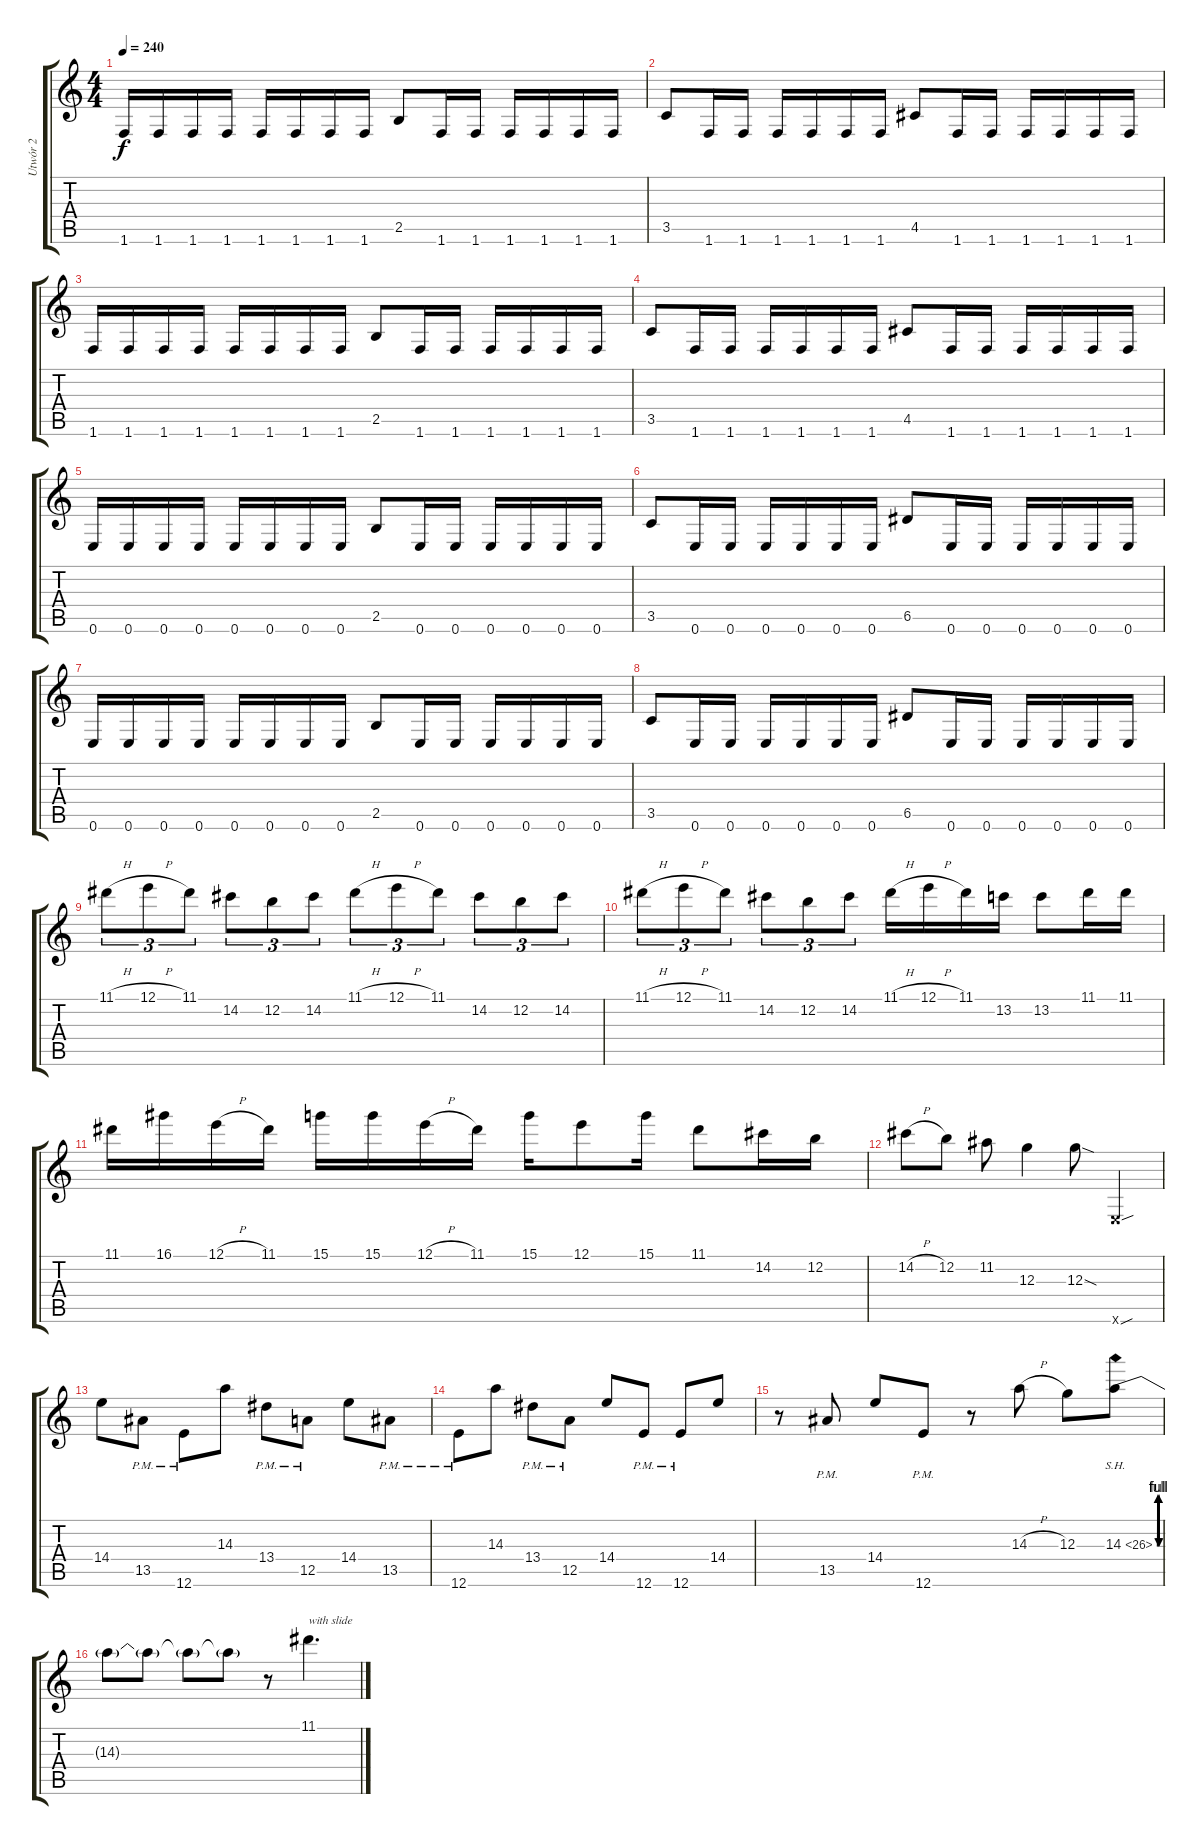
\track ("Utwór 2" "Utwór 2") {instrument distortionguitar}
\staff {score tabs}
\tuning (E4 B3 G3 D3 A2 E2) {hide}
\ts (4 4)
\tempo 240
\clef g2
\ks c
1.6.16{dy f} 1.6.16 1.6.16 1.6.16 1.6.16 1.6.16 1.6.16 1.6.16 2.5.8 1.6.16 1.6.16 1.6.16 1.6.16 1.6.16 1.6.16 |
3.5.8 1.6.16 1.6.16 1.6.16 1.6.16 1.6.16 1.6.16 4.5.8 1.6.16 1.6.16 1.6.16 1.6.16 1.6.16 1.6.16 |
1.6.16 1.6.16 1.6.16 1.6.16 1.6.16 1.6.16 1.6.16 1.6.16 2.5.8 1.6.16 1.6.16 1.6.16 1.6.16 1.6.16 1.6.16 |
3.5.8 1.6.16 1.6.16 1.6.16 1.6.16 1.6.16 1.6.16 4.5.8 1.6.16 1.6.16 1.6.16 1.6.16 1.6.16 1.6.16 |
0.6.16 0.6.16 0.6.16 0.6.16 0.6.16 0.6.16 0.6.16 0.6.16 2.5.8 0.6.16 0.6.16 0.6.16 0.6.16 0.6.16 0.6.16 |
3.5.8 0.6.16 0.6.16 0.6.16 0.6.16 0.6.16 0.6.16 6.5.8 0.6.16 0.6.16 0.6.16 0.6.16 0.6.16 0.6.16 |
0.6.16 0.6.16 0.6.16 0.6.16 0.6.16 0.6.16 0.6.16 0.6.16 2.5.8 0.6.16 0.6.16 0.6.16 0.6.16 0.6.16 0.6.16 |
3.5.8 0.6.16 0.6.16 0.6.16 0.6.16 0.6.16 0.6.16 6.5.8 0.6.16 0.6.16 0.6.16 0.6.16 0.6.16 0.6.16 |
11.1{h}.8{tu (3 2)} 12.1{h}.8{tu (3 2)} 11.1.8{tu (3 2)} 14.2.8{tu (3 2)} 12.2.8{tu (3 2)} 14.2.8{tu (3 2)} 11.1{h}.8{tu (3 2)} 12.1{h}.8{tu (3 2)} 11.1.8{tu (3 2)} 14.2.8{tu (3 2)} 12.2.8{tu (3 2)} 14.2.8{tu (3 2)} |
11.1{h}.8{tu (3 2)} 12.1{h}.8{tu (3 2)} 11.1.8{tu (3 2)} 14.2.8{tu (3 2)} 12.2.8{tu (3 2)} 14.2.8{tu (3 2)} 11.1{h}.16 12.1{h}.16 11.1.16 13.2.16 13.2.8 11.1.16 11.1.16 |
11.1.16 16.1.16 12.1{h}.16 11.1.16 15.1.16 15.1.16 12.1{h}.16 11.1.16 15.1.16 12.1.8 15.1.16 11.1.8 14.2.16 12.2.16 |
14.2{h}.8 12.2.8 11.2.8 12.3.4 12.3{sod}.8 0.6{sou x}.4 |
14.4.8 13.5{pm}.8 12.6{pm}.8 14.3.8 13.4{pm}.8 12.5{pm}.8 14.4.8 13.5{pm}.8 |
12.6{pm}.8 14.3.8 13.4{pm}.8 12.5{pm}.8 14.4.8 12.6{pm}.8 12.6{pm}.8 14.4.8 |
r.8 13.5{pm}.8 14.4.8 12.6{pm}.8 r.8 14.3{h}.8 12.3.8 14.3{be (custom 0 0 10 4 20 4 30 0 40 0 50 4 54 4 60 0) sh 12}.8 |
14.3{t}.8 14.3{t}.8 14.3{t}.8 14.3{t}.8 r.8 11.1{sl}.4{d txt "with slide"}
